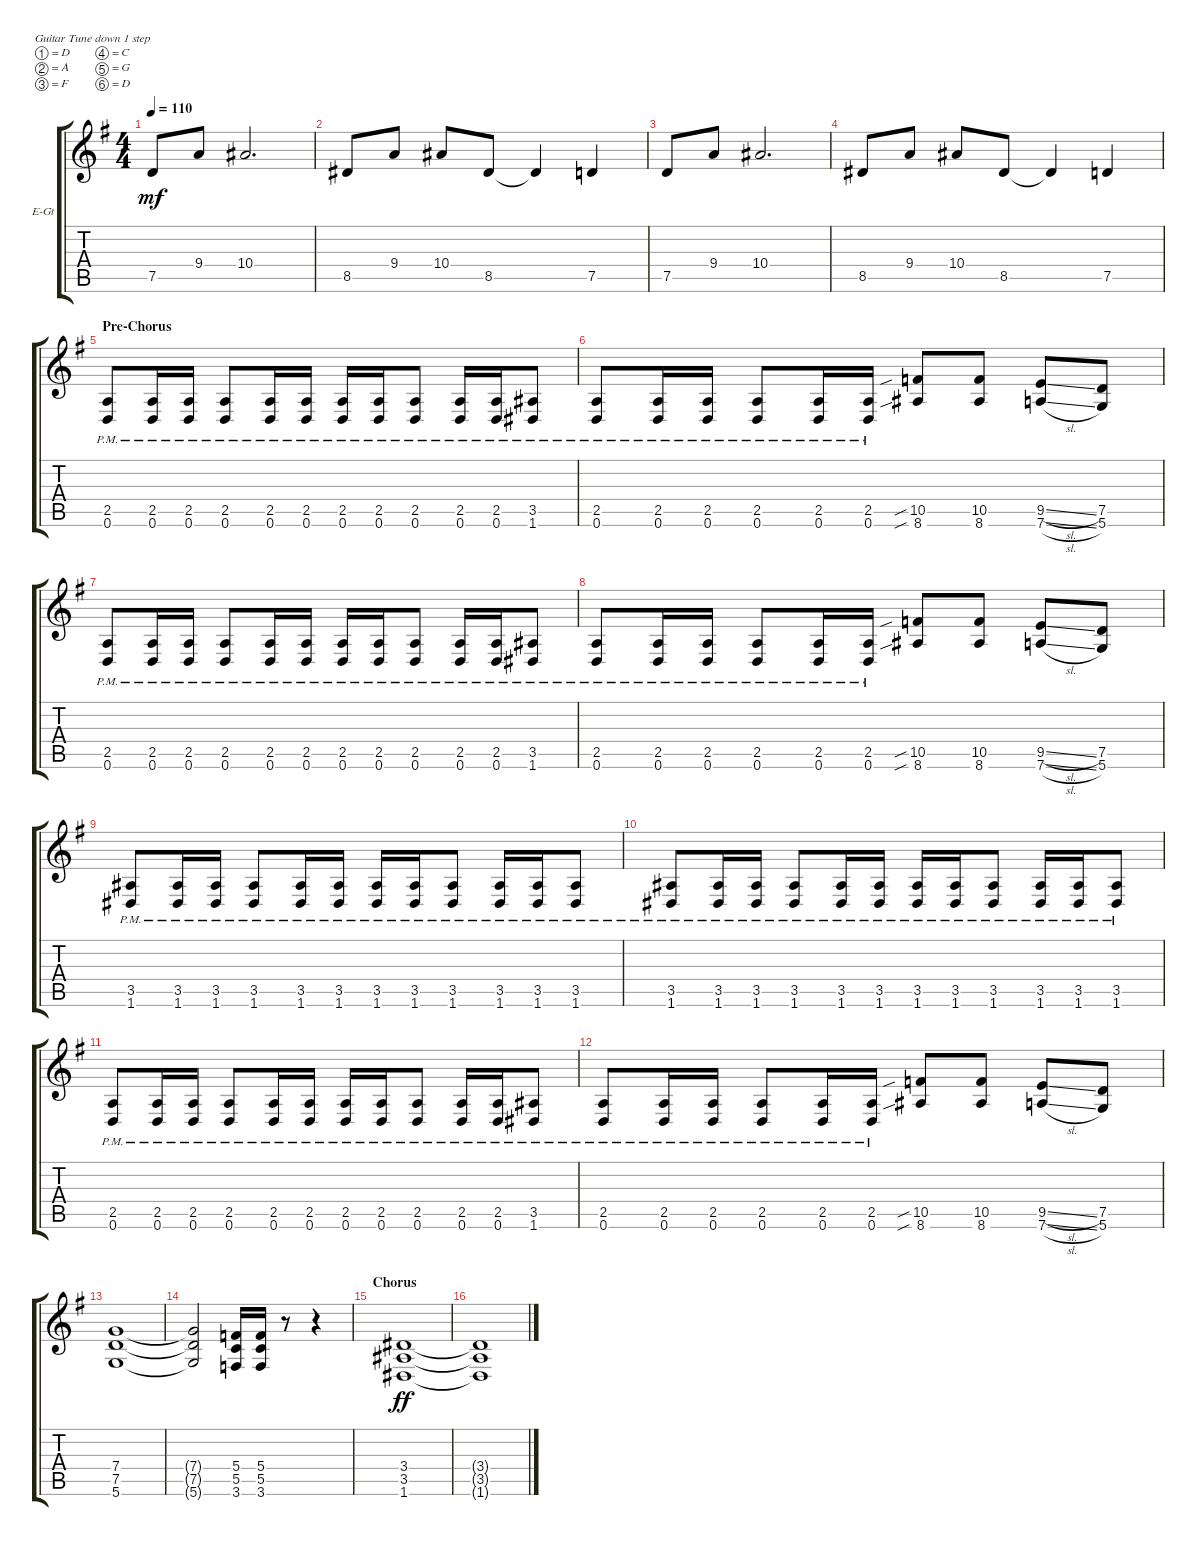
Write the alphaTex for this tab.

\defaultSystemsLayout 4
\bracketExtendMode groupsimilarinstruments
\firstSystemTrackNameOrientation horizontal
\otherSystemsTrackNameOrientation horizontal
\track ("Left" "E-Gt") {instrument distortionguitar}
\staff {score tabs}
\tuning (D4 A3 F3 C3 G2 D2)
\ts (4 4)
\tempo 110
\clef g2
\ks eminor
7.5.8{dy mf} 9.4.8 10.4.2{d} |
8.5.8 9.4.8 10.4.8 8.5.8 8.5{t}.4 7.5.4 |
7.5.8 9.4.8 10.4.2{d} |
8.5.8 9.4.8 10.4.8 8.5.8 8.5{t}.4 7.5.4 |
\section ("" "Pre-Chorus")
(0.6{pm} 2.5{pm}).8 (0.6{pm} 2.5{pm}).16 (0.6{pm} 2.5{pm}).16 (0.6{pm} 2.5{pm}).8 (0.6{pm} 2.5{pm}).16 (0.6{pm} 2.5{pm}).16 (0.6{pm} 2.5{pm}).16 (0.6{pm} 2.5{pm}).16 (0.6{pm} 2.5{pm}).8 (0.6{pm} 2.5{pm}).16 (0.6{pm} 2.5{pm}).16 (3.5{pm} 1.6{pm}).8 |
(0.6{pm} 2.5{pm}).8 (0.6{pm} 2.5{pm}).16 (0.6{pm} 2.5{pm}).16 (0.6{pm} 2.5{pm}).8 (0.6{pm} 2.5{pm}).16 (0.6{pm} 2.5{pm}).16 (8.6{sib} 10.5{sib}).8 (8.6 10.5).8 (9.5{sl} 7.6{sl}).8 (5.6 7.5).8 |
(0.6{pm} 2.5{pm}).8 (0.6{pm} 2.5{pm}).16 (0.6{pm} 2.5{pm}).16 (0.6{pm} 2.5{pm}).8 (0.6{pm} 2.5{pm}).16 (0.6{pm} 2.5{pm}).16 (0.6{pm} 2.5{pm}).16 (0.6{pm} 2.5{pm}).16 (0.6{pm} 2.5{pm}).8 (0.6{pm} 2.5{pm}).16 (0.6{pm} 2.5{pm}).16 (3.5{pm} 1.6{pm}).8 |
(0.6{pm} 2.5{pm}).8 (0.6{pm} 2.5{pm}).16 (0.6{pm} 2.5{pm}).16 (0.6{pm} 2.5{pm}).8 (0.6{pm} 2.5{pm}).16 (0.6{pm} 2.5{pm}).16 (8.6{sib} 10.5{sib}).8 (8.6 10.5).8 (9.5{sl} 7.6{sl}).8 (5.6 7.5).8 |
(1.6{pm} 3.5{pm}).8 (1.6{pm} 3.5{pm}).16 (1.6{pm} 3.5{pm}).16 (1.6{pm} 3.5{pm}).8 (1.6{pm} 3.5{pm}).16 (1.6{pm} 3.5{pm}).16 (1.6{pm} 3.5{pm}).16 (1.6{pm} 3.5{pm}).16 (1.6{pm} 3.5{pm}).8 (1.6{pm} 3.5{pm}).16 (1.6{pm} 3.5{pm}).16 (3.5{pm} 1.6{pm}).8 |
(1.6{pm} 3.5{pm}).8 (1.6{pm} 3.5{pm}).16 (1.6{pm} 3.5{pm}).16 (1.6{pm} 3.5{pm}).8 (1.6{pm} 3.5{pm}).16 (1.6{pm} 3.5{pm}).16 (1.6{pm} 3.5{pm}).16 (1.6{pm} 3.5{pm}).16 (1.6{pm} 3.5{pm}).8 (1.6{pm} 3.5{pm}).16 (1.6{pm} 3.5{pm}).16 (3.5{pm} 1.6{pm}).8 |
(0.6{pm} 2.5{pm}).8 (0.6{pm} 2.5{pm}).16 (0.6{pm} 2.5{pm}).16 (0.6{pm} 2.5{pm}).8 (0.6{pm} 2.5{pm}).16 (0.6{pm} 2.5{pm}).16 (0.6{pm} 2.5{pm}).16 (0.6{pm} 2.5{pm}).16 (0.6{pm} 2.5{pm}).8 (0.6{pm} 2.5{pm}).16 (0.6{pm} 2.5{pm}).16 (3.5{pm} 1.6{pm}).8 |
(0.6{pm} 2.5{pm}).8 (0.6{pm} 2.5{pm}).16 (0.6{pm} 2.5{pm}).16 (0.6{pm} 2.5{pm}).8 (0.6{pm} 2.5{pm}).16 (0.6{pm} 2.5{pm}).16 (8.6{sib} 10.5{sib}).8 (8.6 10.5).8 (9.5{sl} 7.6{sl}).8 (5.6 7.5).8 |
(5.6 7.5 7.4).1 |
(5.6{t} 7.5{t} 7.4{t}).2 (5.4 5.5 3.6).16 (5.4 5.5 3.6).16 r.8 r.4 |
\section ("" "Chorus")
(1.6 3.5 3.4).1{dy ff} |
(1.6{t} 3.5{t} 3.4{t}).1
